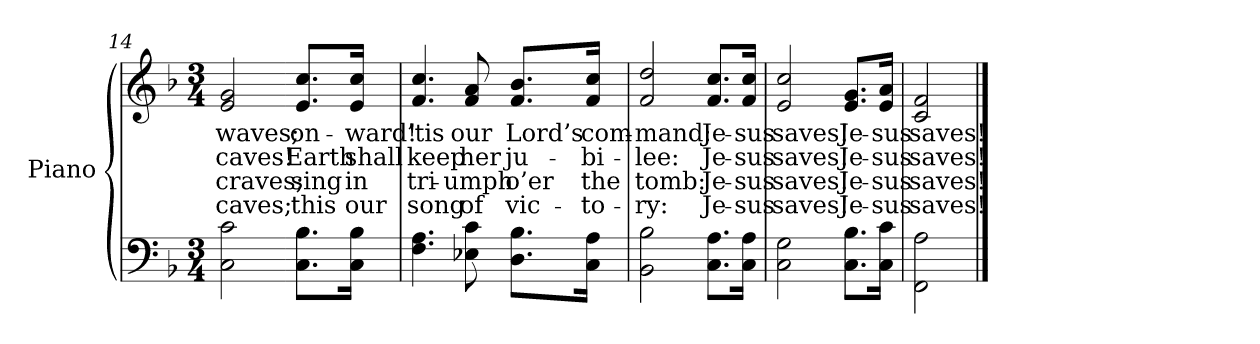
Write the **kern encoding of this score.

**kern	**kern	**text	**text	**text	**text
*part2	*part1	*part1	*part1	*part1	*part1
*staff2	*staff1	*staff1	*staff1	*staff1	*staff1
*I"Piano	*I"Piano	*	*	*	*
*I'Pno.	*I'Pno.	*	*	*	*
*clefF4	*clefG2	*	*	*	*
*k[b-]	*k[b-]	*	*	*	*
*F:	*F:	*	*	*	*
*M3/4	*M3/4	*	*	*	*
=14	=14	=14	=14	=14	=14
!	!	!LO:LY:b:color=#000000	!LO:LY:b:color=#000000	!LO:LY:b:color=#000000	!LO:LY:b:color=#000000
2Ci\ 2ci	2ei/ 2gi	waves;	caves!	craves;	caves;
!!LO:LB:g=z
=15-	=15-	=15-	=15-	=15-	=15-
!	!	!LO:LY:b:color=#000000	!LO:LY:b:color=#000000	!LO:LY:b:color=#000000	!LO:LY:b:color=#000000
8.Ci\ 8.B-i\L	8.ei/ 8.cci/L	on-	Earth	sing	this
!	!	!LO:LY:b:color=#000000	!LO:LY:b:color=#000000	!LO:LY:b:color=#000000	!LO:LY:b:color=#000000
16Ci\ 16B-i\Jk	16ei/ 16cci/Jk	-ward!	shall	in	our
=16	=16	=16	=16	=16	=16
!	!	!LO:LY:b:color=#000000	!LO:LY:b:color=#000000	!LO:LY:b:color=#000000	!LO:LY:b:color=#000000
4.Fi\ 4.Ai	4.fi/ 4.cci	’tis	keep	tri-	-song
!	!	!LO:LY:b:color=#000000	!LO:LY:b:color=#000000	!LO:LY:b:color=#000000	!LO:LY:b:color=#000000
8E-Xi\ 8ci	8fi/ 8ai	our	her	umph	of
!	!	!LO:LY:b:color=#000000	!LO:LY:b:color=#000000	!LO:LY:b:color=#000000	!LO:LY:b:color=#000000
8.Di\ 8.B-i\L	8.fi/ 8.b-i/L	Lord’s	ju-	o’er	vic-
!	!	!LO:LY:b:color=#000000	!LO:LY:b:color=#000000	!LO:LY:b:color=#000000	!LO:LY:b:color=#000000
16Ci\ 16Ai\Jk	16fi/ 16cci/Jk	com-	-bi-	-the	to-
=17	=17	=17	=17	=17	=17
!	!	!LO:LY:b:color=#000000	!LO:LY:b:color=#000000	!LO:LY:b:color=#000000	!LO:LY:b:color=#000000
2BB-i\ 2B-i	2fi/ 2ddi	-mand:	-lee:	-tomb:	ry:
!	!	!LO:LY:b:color=#000000	!LO:LY:b:color=#000000	!LO:LY:b:color=#000000	!LO:LY:b:color=#000000
8.Ci\ 8.Ai\L	8.fi/ 8.cci/L	Je-	Je-	Je-	-Je-
!	!	!LO:LY:b:color=#000000	!LO:LY:b:color=#000000	!LO:LY:b:color=#000000	!LO:LY:b:color=#000000
16Ci\ 16Ai\Jk	16fi/ 16cci/Jk	-sus	-sus	-sus	sus
=18	=18	=18	=18	=18	=18
!	!	!LO:LY:b:color=#000000	!LO:LY:b:color=#000000	!LO:LY:b:color=#000000	!LO:LY:b:color=#000000
2Ci\ 2Gi	2ei/ 2cci	saves!	saves!	saves!	saves!
!	!	!LO:LY:b:color=#000000	!LO:LY:b:color=#000000	!LO:LY:b:color=#000000	!LO:LY:b:color=#000000
8.Ci\ 8.B-i\L	8.ei/ 8.gi/L	Je-	Je-	Je-	-Je-
!	!	!LO:LY:b:color=#000000	!LO:LY:b:color=#000000	!LO:LY:b:color=#000000	!LO:LY:b:color=#000000
16Ci\ 16ci\Jk	16ei/ 16ai/Jk	-sus	-sus	-sus	sus
=19	=19	=19	=19	=19	=19
!	!	!LO:LY:b:color=#000000	!LO:LY:b:color=#000000	!LO:LY:b:color=#000000	!LO:LY:b:color=#000000
2FFi\ 2Ai	2ci/ 2fi	saves!	saves!	saves!	saves!
==	==	==	==	==	==
*-	*-	*-	*-	*-	*-
